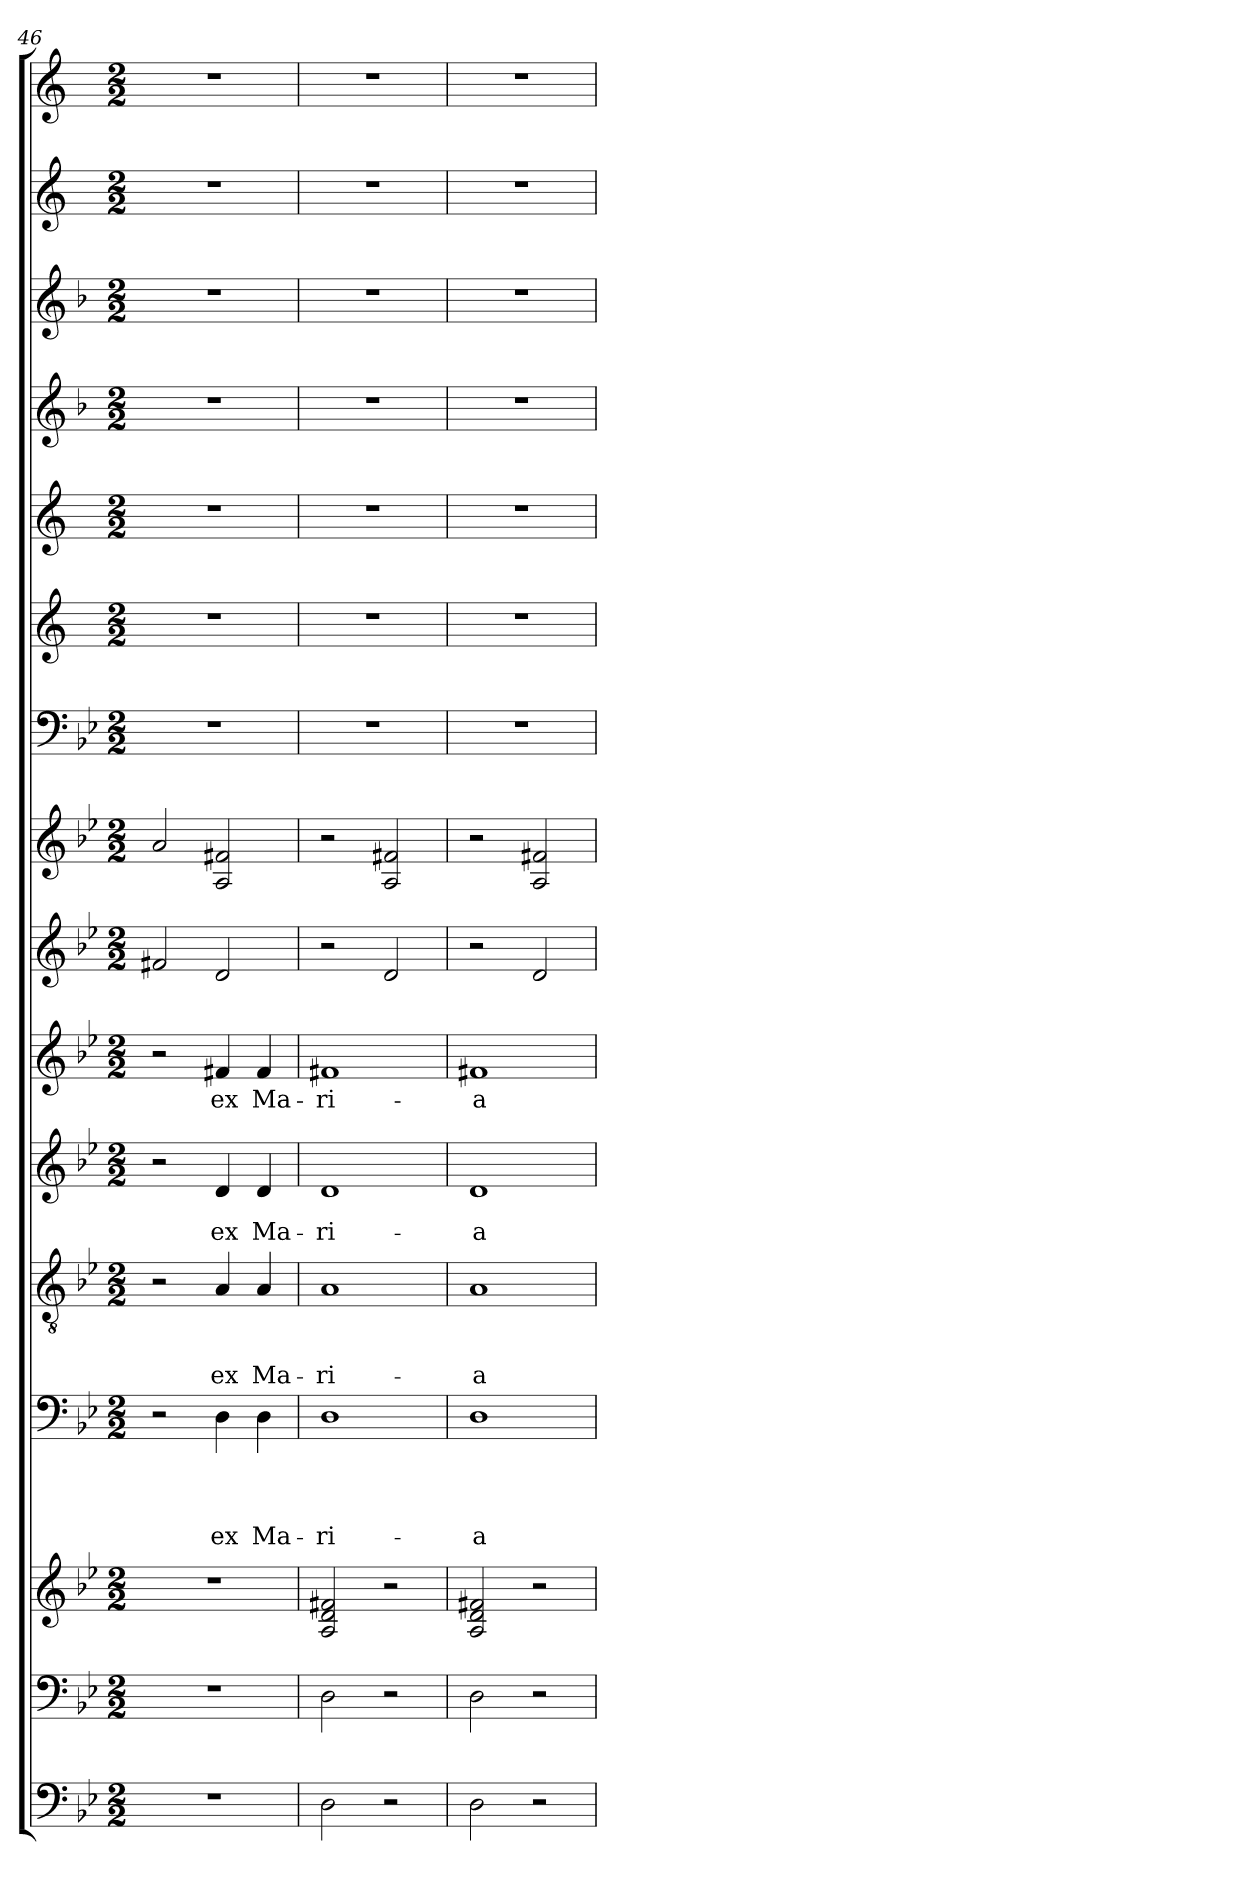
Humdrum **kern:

**kern	**kern	**kern	**kern	**text	**text	**text	**text	**kern	**text	**text	**text	**kern	**text	**text	**kern	**text	**kern	**kern	**kern	**kern	**kern	**kern	**kern	**kern	**kern
*part15	*part14	*part14	*part13	*part13	*part13	*part13	*part13	*part12	*part12	*part12	*part12	*part11	*part11	*part11	*part10	*part10	*part9	*part8	*part7	*part6	*part5	*part4	*part3	*part2	*part1
*staff16	*staff15	*staff14	*staff13	*staff13	*staff13	*staff13	*staff13	*staff12	*staff12	*staff12	*staff12	*staff11	*staff11	*staff11	*staff10	*staff10	*staff9	*staff8	*staff7	*staff6	*staff5	*staff4	*staff3	*staff2	*staff1
*clefF4	*clefF4	*clefG2	*clefF4	*	*	*	*	*clefGv2	*	*	*	*clefG2	*	*	*clefG2	*	*clefG2	*clefG2	*clefF4	*clefG2	*clefG2	*clefG2	*clefG2	*clefG2	*clefG2
*	*	*	*	*	*	*	*	*	*	*	*	*	*	*	*	*	*	*	*	*ITrd1c2	*ITrd1c2	*ITrd-3c-5	*ITrd-3c-5	*ITrd1c2	*ITrd1c2
*k[b-e-]	*k[b-e-]	*k[b-e-]	*k[b-e-]	*	*	*	*	*k[b-e-]	*	*	*	*k[b-e-]	*	*	*k[b-e-]	*	*k[b-e-]	*k[b-e-]	*k[b-e-]	*k[b-e-]	*k[b-e-]	*k[b-e-]	*k[b-e-]	*k[b-e-]	*k[b-e-]
*B-:	*B-:	*B-:	*B-:	*	*	*	*	*B-:	*	*	*	*B-:	*	*	*B-:	*	*B-:	*B-:	*B-:	*B-:	*B-:	*B-:	*B-:	*B-:	*B-:
*M2/2	*M2/2	*M2/2	*M2/2	*	*	*	*	*M2/2	*	*	*	*M2/2	*	*	*M2/2	*	*M2/2	*M2/2	*M2/2	*M2/2	*M2/2	*M2/2	*M2/2	*M2/2	*M2/2
=46	=46	=46	=46	=46	=46	=46	=46	=46	=46	=46	=46	=46	=46	=46	=46	=46	=46	=46	=46	=46	=46	=46	=46	=46	=46
1r	1r	1r	2r	.	.	.	.	2r	.	.	.	2r	.	.	2r	.	2f#X/	2a/	1r	1r	1r	1r	1r	1r	1r
!	!	!	!	!	!	!	!LO:LY:b	!	!	!	!LO:LY:b	!	!	!LO:LY:b	!	!LO:LY:b	!	!	!	!	!	!	!	!	!
.	.	.	4D\	.	.	.	ex	4A/	.	.	ex	4d/	.	ex	4f#X/	ex	2d/	2A/ 2f#X/	.	.	.	.	.	.	.
!	!	!	!	!	!	!	!LO:LY:b	!	!	!	!LO:LY:b	!	!	!LO:LY:b	!	!LO:LY:b	!	!	!	!	!	!	!	!	!
.	.	.	4D\	.	.	.	Ma-	4A/	.	.	Ma-	4d/	.	Ma-	4f#/	Ma-	.	.	.	.	.	.	.	.	.
!!LO:PB:g=z
=47	=47	=47	=47	=47	=47	=47	=47	=47	=47	=47	=47	=47	=47	=47	=47	=47	=47	=47	=47	=47	=47	=47	=47	=47	=47
!	!	!	!	!	!	!	!LO:LY:b	!	!	!	!LO:LY:b	!	!	!LO:LY:b	!	!LO:LY:b	!	!	!	!	!	!	!	!	!
2D\	2D\	2A/ 2d/ 2f#X/	1D	.	.	.	-ri-	1A	.	.	-ri-	1d	.	-ri-	1f#X	-ri-	2r	2r	1r	1r	1r	1r	1r	1r	1r
2r	2r	2r	.	.	.	.	.	.	.	.	.	.	.	.	.	.	2d/	2A/ 2f#X/	.	.	.	.	.	.	.
=48	=48	=48	=48	=48	=48	=48	=48	=48	=48	=48	=48	=48	=48	=48	=48	=48	=48	=48	=48	=48	=48	=48	=48	=48	=48
!	!	!	!	!	!	!	!LO:LY:b	!	!	!	!LO:LY:b	!	!	!LO:LY:b	!	!LO:LY:b	!	!	!	!	!	!	!	!	!
2D\	2D\	2A/ 2d/ 2f#X/	1D	.	.	.	-a	1A	.	.	-a	1d	.	-a	1f#X	-a	2r	2r	1r	1r	1r	1r	1r	1r	1r
2r	2r	2r	.	.	.	.	.	.	.	.	.	.	.	.	.	.	2d/	2A/ 2f#X/	.	.	.	.	.	.	.
=	=	=	=	=	=	=	=	=	=	=	=	=	=	=	=	=	=	=	=	=	=	=	=	=	=
*-	*-	*-	*-	*-	*-	*-	*-	*-	*-	*-	*-	*-	*-	*-	*-	*-	*-	*-	*-	*-	*-	*-	*-	*-	*-
